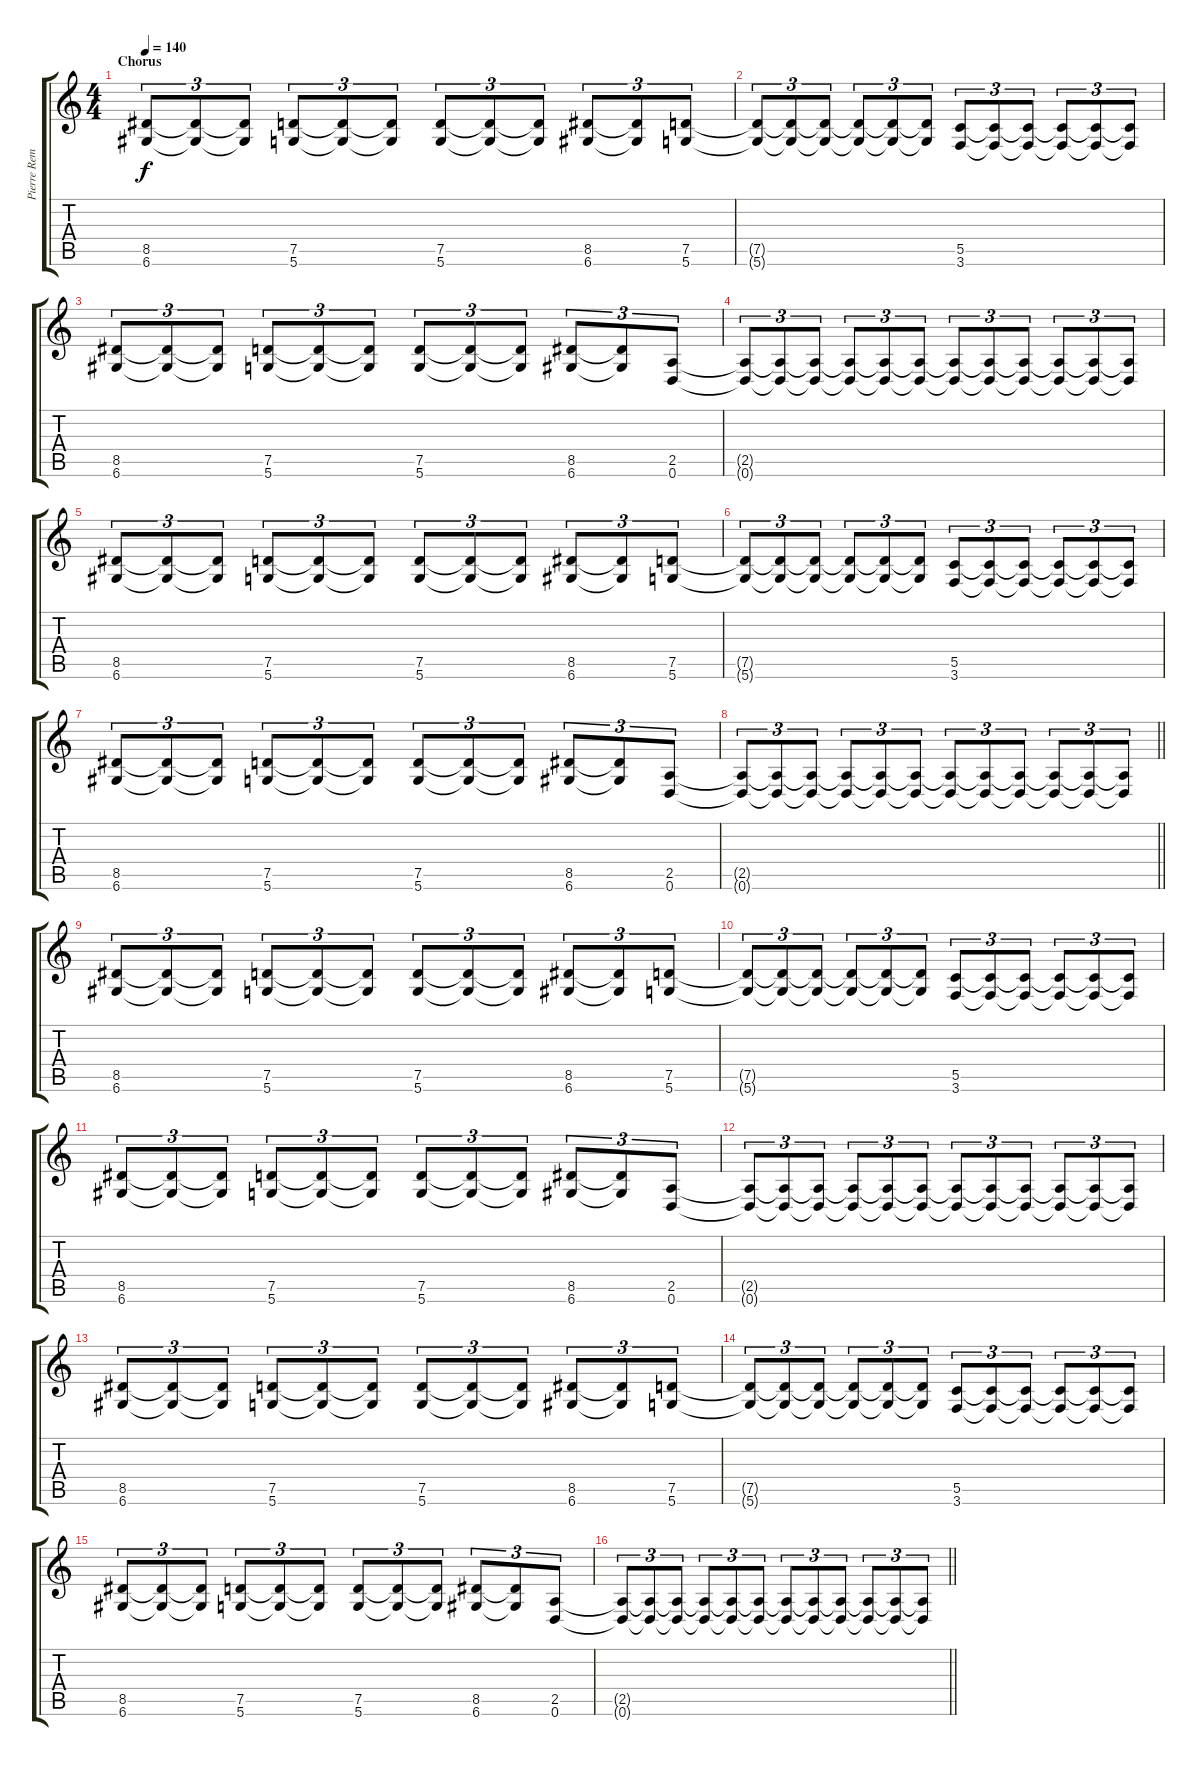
\track ("Pierre Remillard" "Pierre Rem") {instrument distortionguitar}
\staff {score tabs}
\tuning (D4 A3 F3 C3 G2 D2) {hide}
\ts (4 4)
\section ("" "Chorus")
\tempo 140
\clef g2
\ks c
(8.5 6.6).8{tu (3 2) dy f} (8.5{t} 6.6{t}).8{tu (3 2)} (8.5{t} 6.6{t}).8{tu (3 2)} (7.5 5.6).8{tu (3 2)} (7.5{t} 5.6{t}).8{tu (3 2)} (7.5{t} 5.6{t}).8{tu (3 2)} (7.5 5.6).8{tu (3 2)} (7.5{t} 5.6{t}).8{tu (3 2)} (7.5{t} 5.6{t}).8{tu (3 2)} (8.5 6.6).8{tu (3 2)} (8.5{t} 6.6{t}).8{tu (3 2)} (7.5 5.6).8{tu (3 2)} |
(7.5{t} 5.6{t}).8{tu (3 2)} (7.5{t} 5.6{t}).8{tu (3 2)} (7.5{t} 5.6{t}).8{tu (3 2)} (7.5{t} 5.6{t}).8{tu (3 2)} (7.5{t} 5.6{t}).8{tu (3 2)} (7.5{t} 5.6{t}).8{tu (3 2)} (5.5 3.6).8{tu (3 2)} (5.5{t} 3.6{t}).8{tu (3 2)} (5.5{t} 3.6{t}).8{tu (3 2)} (5.5{t} 3.6{t}).8{tu (3 2)} (5.5{t} 3.6{t}).8{tu (3 2)} (5.5{t} 3.6{t}).8{tu (3 2)} |
(8.5 6.6).8{tu (3 2)} (8.5{t} 6.6{t}).8{tu (3 2)} (8.5{t} 6.6{t}).8{tu (3 2)} (7.5 5.6).8{tu (3 2)} (7.5{t} 5.6{t}).8{tu (3 2)} (7.5{t} 5.6{t}).8{tu (3 2)} (7.5 5.6).8{tu (3 2)} (7.5{t} 5.6{t}).8{tu (3 2)} (7.5{t} 5.6{t}).8{tu (3 2)} (8.5 6.6).8{tu (3 2)} (8.5{t} 6.6{t}).8{tu (3 2)} (2.5 0.6).8{tu (3 2)} |
(2.5{t} 0.6{t}).8{tu (3 2)} (2.5{t} 0.6{t}).8{tu (3 2)} (2.5{t} 0.6{t}).8{tu (3 2)} (2.5{t} 0.6{t}).8{tu (3 2)} (2.5{t} 0.6{t}).8{tu (3 2)} (2.5{t} 0.6{t}).8{tu (3 2)} (2.5{t} 0.6{t}).8{tu (3 2)} (2.5{t} 0.6{t}).8{tu (3 2)} (2.5{t} 0.6{t}).8{tu (3 2)} (2.5{t} 0.6{t}).8{tu (3 2)} (2.5{t} 0.6{t}).8{tu (3 2)} (2.5{t} 0.6{t}).8{tu (3 2)} |
(8.5 6.6).8{tu (3 2)} (8.5{t} 6.6{t}).8{tu (3 2)} (8.5{t} 6.6{t}).8{tu (3 2)} (7.5 5.6).8{tu (3 2)} (7.5{t} 5.6{t}).8{tu (3 2)} (7.5{t} 5.6{t}).8{tu (3 2)} (7.5 5.6).8{tu (3 2)} (7.5{t} 5.6{t}).8{tu (3 2)} (7.5{t} 5.6{t}).8{tu (3 2)} (8.5 6.6).8{tu (3 2)} (8.5{t} 6.6{t}).8{tu (3 2)} (7.5 5.6).8{tu (3 2)} |
(7.5{t} 5.6{t}).8{tu (3 2)} (7.5{t} 5.6{t}).8{tu (3 2)} (7.5{t} 5.6{t}).8{tu (3 2)} (7.5{t} 5.6{t}).8{tu (3 2)} (7.5{t} 5.6{t}).8{tu (3 2)} (7.5{t} 5.6{t}).8{tu (3 2)} (5.5 3.6).8{tu (3 2)} (5.5{t} 3.6{t}).8{tu (3 2)} (5.5{t} 3.6{t}).8{tu (3 2)} (5.5{t} 3.6{t}).8{tu (3 2)} (5.5{t} 3.6{t}).8{tu (3 2)} (5.5{t} 3.6{t}).8{tu (3 2)} |
(8.5 6.6).8{tu (3 2)} (8.5{t} 6.6{t}).8{tu (3 2)} (8.5{t} 6.6{t}).8{tu (3 2)} (7.5 5.6).8{tu (3 2)} (7.5{t} 5.6{t}).8{tu (3 2)} (7.5{t} 5.6{t}).8{tu (3 2)} (7.5 5.6).8{tu (3 2)} (7.5{t} 5.6{t}).8{tu (3 2)} (7.5{t} 5.6{t}).8{tu (3 2)} (8.5 6.6).8{tu (3 2)} (8.5{t} 6.6{t}).8{tu (3 2)} (2.5 0.6).8{tu (3 2)} |
\barLineRight lightlight
(2.5{t} 0.6{t}).8{tu (3 2)} (2.5{t} 0.6{t}).8{tu (3 2)} (2.5{t} 0.6{t}).8{tu (3 2)} (2.5{t} 0.6{t}).8{tu (3 2)} (2.5{t} 0.6{t}).8{tu (3 2)} (2.5{t} 0.6{t}).8{tu (3 2)} (2.5{t} 0.6{t}).8{tu (3 2)} (2.5{t} 0.6{t}).8{tu (3 2)} (2.5{t} 0.6{t}).8{tu (3 2)} (2.5{t} 0.6{t}).8{tu (3 2)} (2.5{t} 0.6{t}).8{tu (3 2)} (2.5{t} 0.6{t}).8{tu (3 2)} |
(8.5 6.6).8{tu (3 2)} (8.5{t} 6.6{t}).8{tu (3 2)} (8.5{t} 6.6{t}).8{tu (3 2)} (7.5 5.6).8{tu (3 2)} (7.5{t} 5.6{t}).8{tu (3 2)} (7.5{t} 5.6{t}).8{tu (3 2)} (7.5 5.6).8{tu (3 2)} (7.5{t} 5.6{t}).8{tu (3 2)} (7.5{t} 5.6{t}).8{tu (3 2)} (8.5 6.6).8{tu (3 2)} (8.5{t} 6.6{t}).8{tu (3 2)} (7.5 5.6).8{tu (3 2)} |
(7.5{t} 5.6{t}).8{tu (3 2)} (7.5{t} 5.6{t}).8{tu (3 2)} (7.5{t} 5.6{t}).8{tu (3 2)} (7.5{t} 5.6{t}).8{tu (3 2)} (7.5{t} 5.6{t}).8{tu (3 2)} (7.5{t} 5.6{t}).8{tu (3 2)} (5.5 3.6).8{tu (3 2)} (5.5{t} 3.6{t}).8{tu (3 2)} (5.5{t} 3.6{t}).8{tu (3 2)} (5.5{t} 3.6{t}).8{tu (3 2)} (5.5{t} 3.6{t}).8{tu (3 2)} (5.5{t} 3.6{t}).8{tu (3 2)} |
(8.5 6.6).8{tu (3 2)} (8.5{t} 6.6{t}).8{tu (3 2)} (8.5{t} 6.6{t}).8{tu (3 2)} (7.5 5.6).8{tu (3 2)} (7.5{t} 5.6{t}).8{tu (3 2)} (7.5{t} 5.6{t}).8{tu (3 2)} (7.5 5.6).8{tu (3 2)} (7.5{t} 5.6{t}).8{tu (3 2)} (7.5{t} 5.6{t}).8{tu (3 2)} (8.5 6.6).8{tu (3 2)} (8.5{t} 6.6{t}).8{tu (3 2)} (2.5 0.6).8{tu (3 2)} |
(2.5{t} 0.6{t}).8{tu (3 2)} (2.5{t} 0.6{t}).8{tu (3 2)} (2.5{t} 0.6{t}).8{tu (3 2)} (2.5{t} 0.6{t}).8{tu (3 2)} (2.5{t} 0.6{t}).8{tu (3 2)} (2.5{t} 0.6{t}).8{tu (3 2)} (2.5{t} 0.6{t}).8{tu (3 2)} (2.5{t} 0.6{t}).8{tu (3 2)} (2.5{t} 0.6{t}).8{tu (3 2)} (2.5{t} 0.6{t}).8{tu (3 2)} (2.5{t} 0.6{t}).8{tu (3 2)} (2.5{t} 0.6{t}).8{tu (3 2)} |
(8.5 6.6).8{tu (3 2)} (8.5{t} 6.6{t}).8{tu (3 2)} (8.5{t} 6.6{t}).8{tu (3 2)} (7.5 5.6).8{tu (3 2)} (7.5{t} 5.6{t}).8{tu (3 2)} (7.5{t} 5.6{t}).8{tu (3 2)} (7.5 5.6).8{tu (3 2)} (7.5{t} 5.6{t}).8{tu (3 2)} (7.5{t} 5.6{t}).8{tu (3 2)} (8.5 6.6).8{tu (3 2)} (8.5{t} 6.6{t}).8{tu (3 2)} (7.5 5.6).8{tu (3 2)} |
(7.5{t} 5.6{t}).8{tu (3 2)} (7.5{t} 5.6{t}).8{tu (3 2)} (7.5{t} 5.6{t}).8{tu (3 2)} (7.5{t} 5.6{t}).8{tu (3 2)} (7.5{t} 5.6{t}).8{tu (3 2)} (7.5{t} 5.6{t}).8{tu (3 2)} (5.5 3.6).8{tu (3 2)} (5.5{t} 3.6{t}).8{tu (3 2)} (5.5{t} 3.6{t}).8{tu (3 2)} (5.5{t} 3.6{t}).8{tu (3 2)} (5.5{t} 3.6{t}).8{tu (3 2)} (5.5{t} 3.6{t}).8{tu (3 2)} |
(8.5 6.6).8{tu (3 2)} (8.5{t} 6.6{t}).8{tu (3 2)} (8.5{t} 6.6{t}).8{tu (3 2)} (7.5 5.6).8{tu (3 2)} (7.5{t} 5.6{t}).8{tu (3 2)} (7.5{t} 5.6{t}).8{tu (3 2)} (7.5 5.6).8{tu (3 2)} (7.5{t} 5.6{t}).8{tu (3 2)} (7.5{t} 5.6{t}).8{tu (3 2)} (8.5 6.6).8{tu (3 2)} (8.5{t} 6.6{t}).8{tu (3 2)} (2.5 0.6).8{tu (3 2)} |
\barLineRight lightlight
(2.5{t} 0.6{t}).8{tu (3 2)} (2.5{t} 0.6{t}).8{tu (3 2)} (2.5{t} 0.6{t}).8{tu (3 2)} (2.5{t} 0.6{t}).8{tu (3 2)} (2.5{t} 0.6{t}).8{tu (3 2)} (2.5{t} 0.6{t}).8{tu (3 2)} (2.5{t} 0.6{t}).8{tu (3 2)} (2.5{t} 0.6{t}).8{tu (3 2)} (2.5{t} 0.6{t}).8{tu (3 2)} (2.5{t} 0.6{t}).8{tu (3 2)} (2.5{t} 0.6{t}).8{tu (3 2)} (2.5{t} 0.6{t}).8{tu (3 2)}
